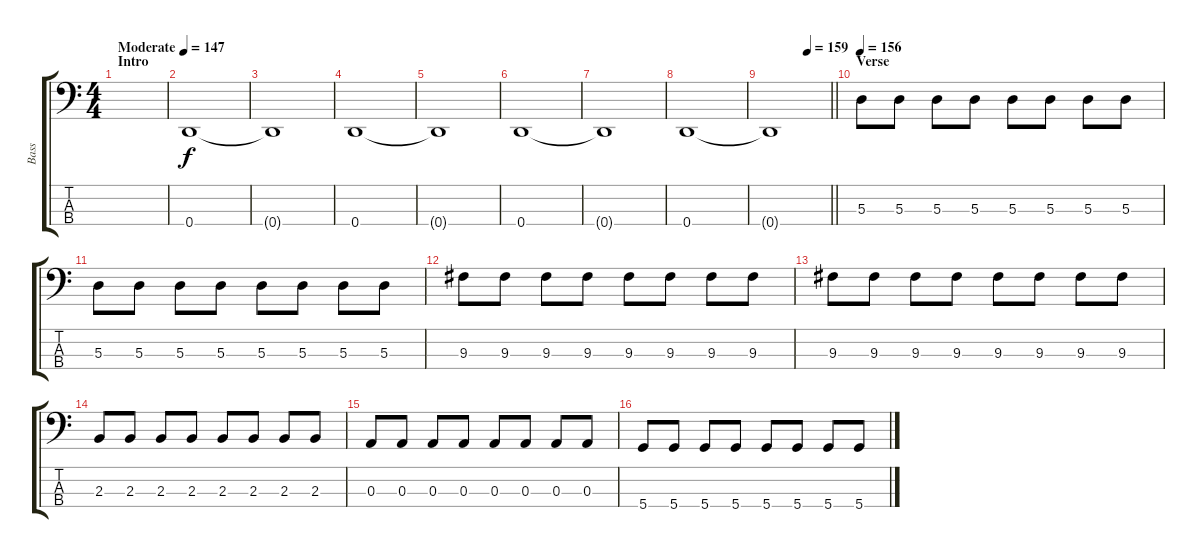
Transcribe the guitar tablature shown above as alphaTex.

\track ("Bass" "Bass") {instrument electricbasspick}
\staff {score tabs}
\tuning (G2 D2 A1 D1) {hide}
\ts (4 4)
\section ("" "Intro")
\tempo (147 "Moderate")
\clef f4
\ks c
|
0.4.1 |
0.4{t}.1 |
0.4.1 |
0.4{t}.1 |
0.4.1 |
0.4{t}.1 |
0.4.1 |
\tempo (159 0.625)
\barLineRight lightlight
0.4{t}.1 |
\section ("" "Verse")
\tempo 156
5.3.8{volume 11} 5.3.8 5.3.8 5.3.8 5.3.8 5.3.8 5.3.8 5.3.8 |
5.3.8 5.3.8 5.3.8 5.3.8 5.3.8 5.3.8 5.3.8 5.3.8 |
9.3.8 9.3.8 9.3.8 9.3.8 9.3.8 9.3.8 9.3.8 9.3.8 |
9.3.8 9.3.8 9.3.8 9.3.8 9.3.8 9.3.8 9.3.8 9.3.8 |
2.3.8 2.3.8 2.3.8 2.3.8 2.3.8 2.3.8 2.3.8 2.3.8 |
0.3.8 0.3.8 0.3.8 0.3.8 0.3.8 0.3.8 0.3.8 0.3.8 |
5.4.8 5.4.8 5.4.8 5.4.8 5.4.8 5.4.8 5.4.8 5.4.8
